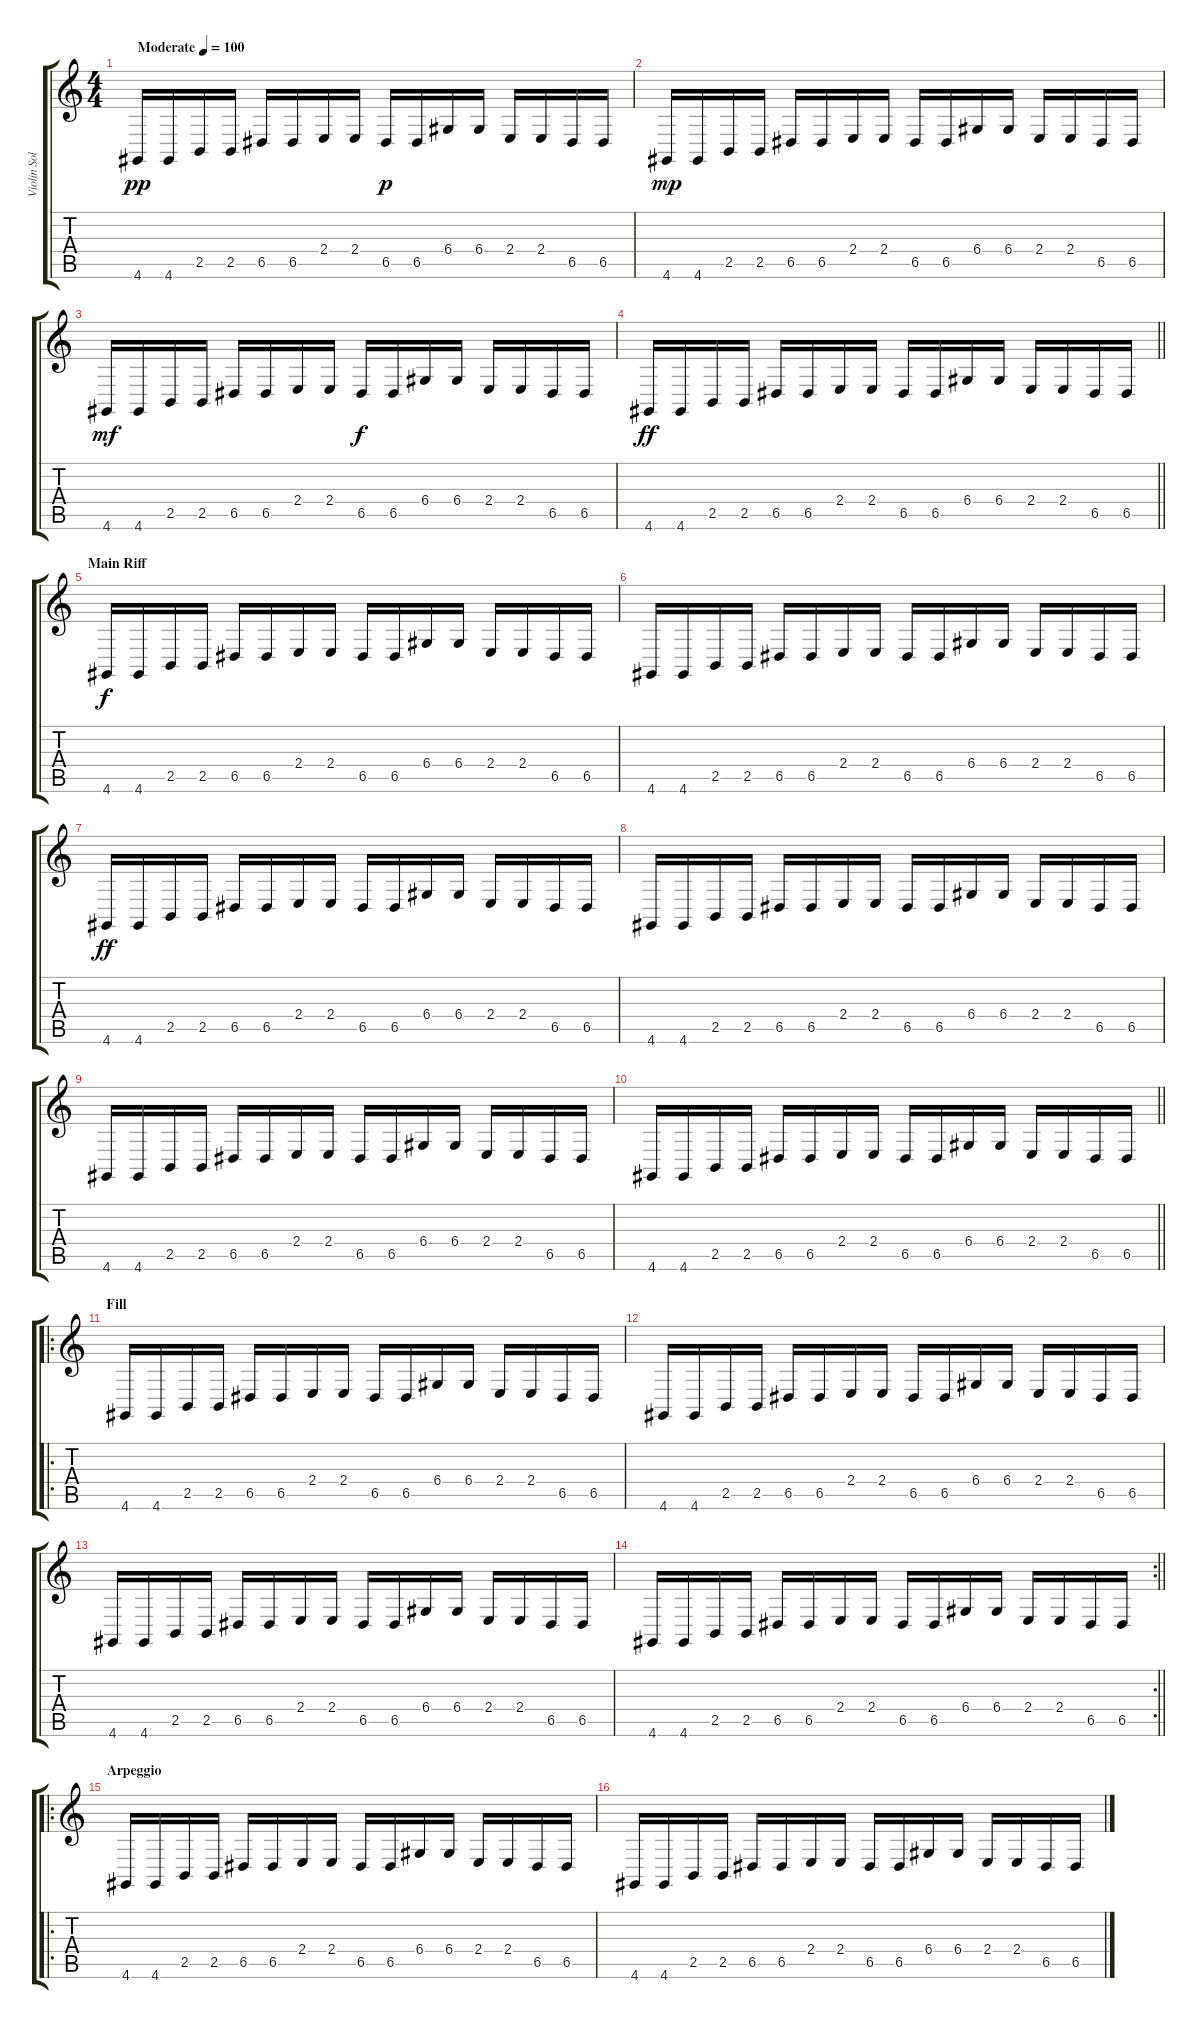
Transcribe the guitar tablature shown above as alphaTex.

\track ("Violin Solo" "Violin Sol") {instrument violin}
\staff {score tabs}
\tuning (E4 B3 G3 D3 A2 E2) {hide}
\ts (4 4)
\tempo (100 "Moderate")
\clef g2
\ks c
4.6.16{dy pp instrument violin} 4.6.16 2.5.16 2.5.16 6.5.16 6.5.16 2.4.16 2.4.16 6.5.16{dy p} 6.5.16 6.4.16 6.4.16 2.4.16 2.4.16 6.5.16 6.5.16 |
4.6.16{dy mp} 4.6.16 2.5.16 2.5.16 6.5.16 6.5.16 2.4.16 2.4.16 6.5.16 6.5.16 6.4.16 6.4.16 2.4.16 2.4.16 6.5.16 6.5.16 |
4.6.16{dy mf} 4.6.16 2.5.16 2.5.16 6.5.16 6.5.16 2.4.16 2.4.16 6.5.16{dy f} 6.5.16 6.4.16 6.4.16 2.4.16 2.4.16 6.5.16 6.5.16 |
\barLineRight lightlight
4.6.16{dy ff} 4.6.16 2.5.16 2.5.16 6.5.16 6.5.16 2.4.16 2.4.16 6.5.16 6.5.16 6.4.16 6.4.16 2.4.16 2.4.16 6.5.16 6.5.16 |
\section ("" "Main Riff")
4.6.16{dy f} 4.6.16 2.5.16 2.5.16 6.5.16 6.5.16 2.4.16 2.4.16 6.5.16 6.5.16 6.4.16 6.4.16 2.4.16 2.4.16 6.5.16 6.5.16 |
4.6.16 4.6.16 2.5.16 2.5.16 6.5.16 6.5.16 2.4.16 2.4.16 6.5.16 6.5.16 6.4.16 6.4.16 2.4.16 2.4.16 6.5.16 6.5.16 |
4.6.16{dy ff} 4.6.16 2.5.16 2.5.16 6.5.16 6.5.16 2.4.16 2.4.16 6.5.16 6.5.16 6.4.16 6.4.16 2.4.16 2.4.16 6.5.16 6.5.16 |
4.6.16 4.6.16 2.5.16 2.5.16 6.5.16 6.5.16 2.4.16 2.4.16 6.5.16 6.5.16 6.4.16 6.4.16 2.4.16 2.4.16 6.5.16 6.5.16 |
4.6.16 4.6.16 2.5.16 2.5.16 6.5.16 6.5.16 2.4.16 2.4.16 6.5.16 6.5.16 6.4.16 6.4.16 2.4.16 2.4.16 6.5.16 6.5.16 |
\barLineRight lightlight
4.6.16 4.6.16 2.5.16 2.5.16 6.5.16 6.5.16 2.4.16 2.4.16 6.5.16 6.5.16 6.4.16 6.4.16 2.4.16 2.4.16 6.5.16 6.5.16 |
\ro
\section ("" "Fill")
4.6.16 4.6.16 2.5.16 2.5.16 6.5.16 6.5.16 2.4.16 2.4.16 6.5.16 6.5.16 6.4.16 6.4.16 2.4.16 2.4.16 6.5.16 6.5.16 |
4.6.16 4.6.16 2.5.16 2.5.16 6.5.16 6.5.16 2.4.16 2.4.16 6.5.16 6.5.16 6.4.16 6.4.16 2.4.16 2.4.16 6.5.16 6.5.16 |
4.6.16 4.6.16 2.5.16 2.5.16 6.5.16 6.5.16 2.4.16 2.4.16 6.5.16 6.5.16 6.4.16 6.4.16 2.4.16 2.4.16 6.5.16 6.5.16 |
\rc 2
\barLineRight lightlight
4.6.16 4.6.16 2.5.16 2.5.16 6.5.16 6.5.16 2.4.16 2.4.16 6.5.16 6.5.16 6.4.16 6.4.16 2.4.16 2.4.16 6.5.16 6.5.16 |
\ro
\section ("" "Arpeggio")
4.6.16 4.6.16 2.5.16 2.5.16 6.5.16 6.5.16 2.4.16 2.4.16 6.5.16 6.5.16 6.4.16 6.4.16 2.4.16 2.4.16 6.5.16 6.5.16 |
4.6.16 4.6.16 2.5.16 2.5.16 6.5.16 6.5.16 2.4.16 2.4.16 6.5.16 6.5.16 6.4.16 6.4.16 2.4.16 2.4.16 6.5.16 6.5.16
